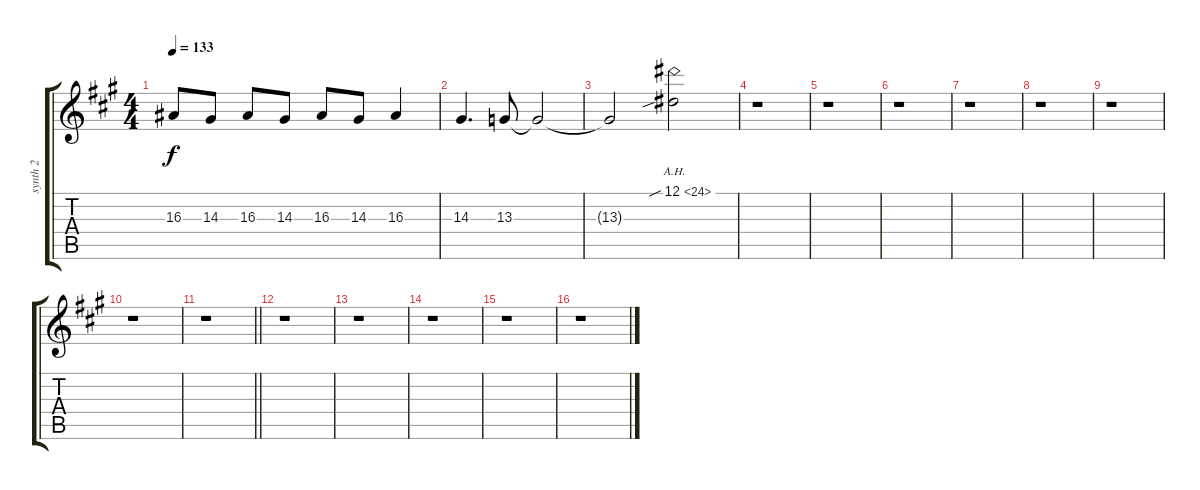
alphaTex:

\track ("synth 2" "synth 2") {instrument lead1square}
\staff {score tabs}
\tuning (Eb4 Bb3 Gb3 Db3 Ab2 Eb2) {hide}
\ts (4 4)
\tempo 133
\clef g2
\ks a
16.3.8{dy f} 14.3.8 16.3.8 14.3.8 16.3.8 14.3.8 16.3.4 |
14.3.4{d} 13.3.8 13.3{t}.2 |
13.3{t}.2 12.1{ah 12 sib}.2 |
r.1 |
r.1 |
r.1 |
r.1 |
r.1 |
r.1 |
r.1 |
\barLineRight lightlight
r.1 |
r.1 |
r.1 |
r.1 |
r.1 |
r.1
